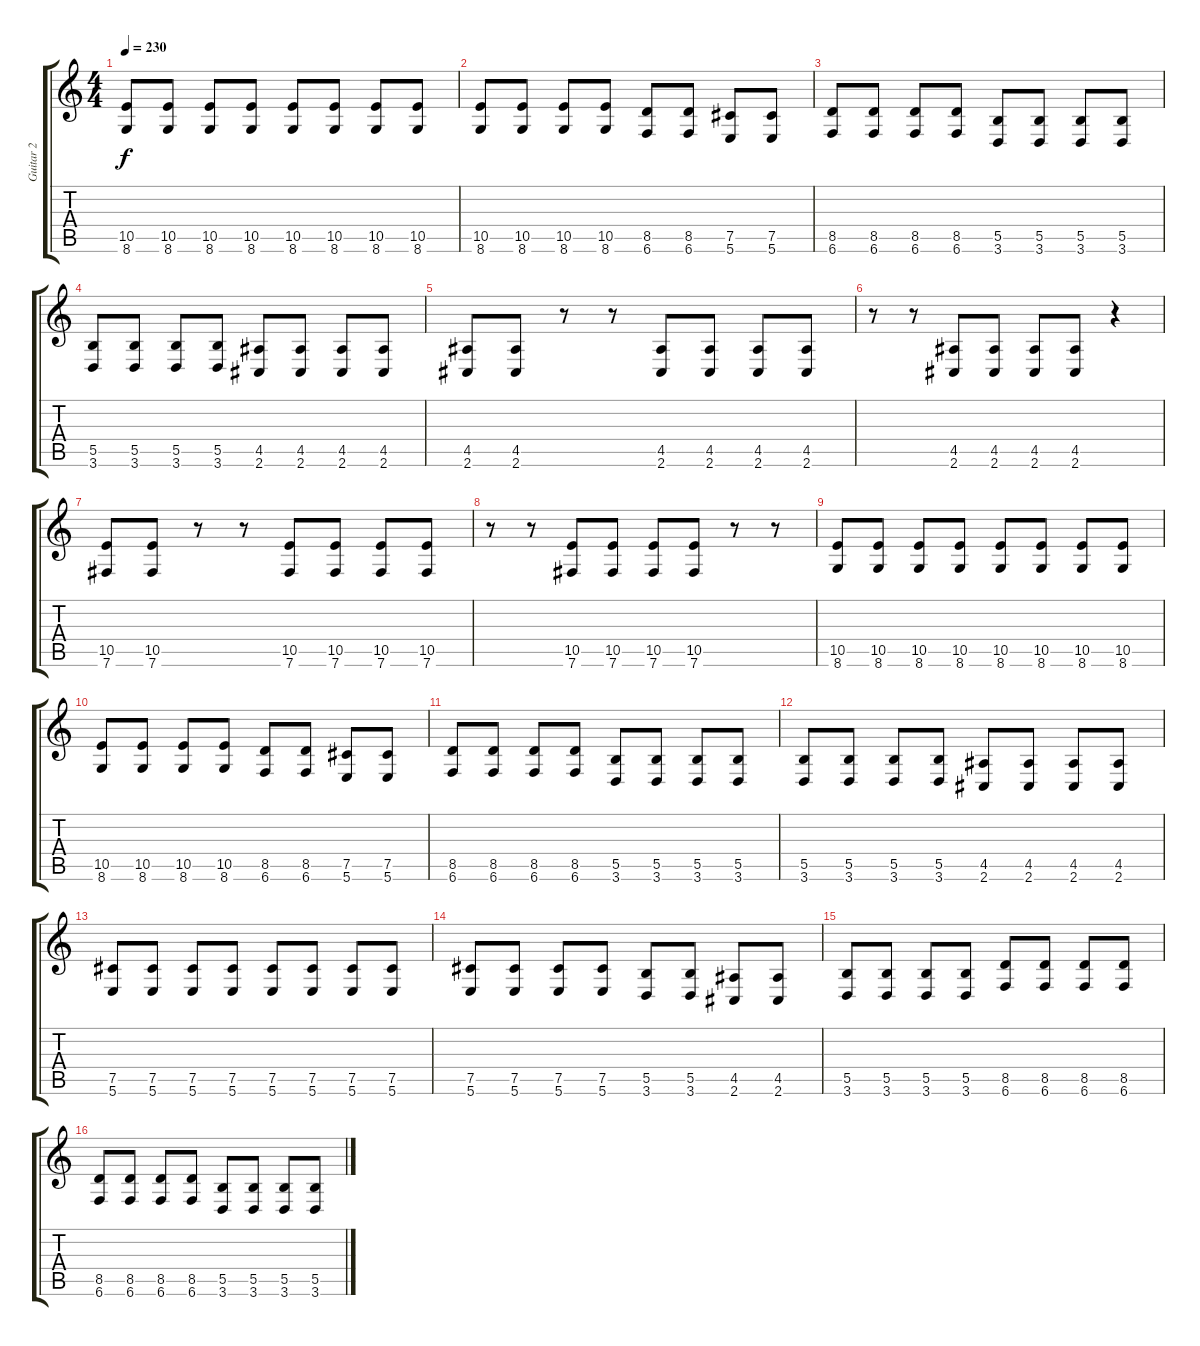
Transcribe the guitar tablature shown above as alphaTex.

\track ("Guitar 2" "Guitar 2") {instrument distortionguitar}
\staff {score tabs}
\tuning (Db4 Ab3 E3 B2 Gb2 B1) {hide}
\ts (4 4)
\tempo 230
\clef g2
\ks c
(10.5 8.6).8{dy f} (10.5 8.6).8 (10.5 8.6).8 (10.5 8.6).8 (10.5 8.6).8 (10.5 8.6).8 (10.5 8.6).8 (10.5 8.6).8 |
(10.5 8.6).8 (10.5 8.6).8 (10.5 8.6).8 (10.5 8.6).8 (8.5 6.6).8 (8.5 6.6).8 (7.5 5.6).8 (7.5 5.6).8 |
(8.5 6.6).8 (8.5 6.6).8 (8.5 6.6).8 (8.5 6.6).8 (5.5 3.6).8 (5.5 3.6).8 (5.5 3.6).8 (5.5 3.6).8 |
(5.5 3.6).8 (5.5 3.6).8 (5.5 3.6).8 (5.5 3.6).8 (4.5 2.6).8 (4.5 2.6).8 (4.5 2.6).8 (4.5 2.6).8 |
(4.5 2.6).8 (4.5 2.6).8 r.8 r.8 (4.5 2.6).8 (4.5 2.6).8 (4.5 2.6).8 (4.5 2.6).8 |
r.8 r.8 (4.5 2.6).8 (4.5 2.6).8 (4.5 2.6).8 (4.5 2.6).8 r.4 |
(10.5 7.6).8 (10.5 7.6).8 r.8 r.8 (10.5 7.6).8 (10.5 7.6).8 (10.5 7.6).8 (10.5 7.6).8 |
r.8 r.8 (10.5 7.6).8 (10.5 7.6).8 (10.5 7.6).8 (10.5 7.6).8 r.8 r.8 |
(10.5 8.6).8 (10.5 8.6).8 (10.5 8.6).8 (10.5 8.6).8 (10.5 8.6).8 (10.5 8.6).8 (10.5 8.6).8 (10.5 8.6).8 |
(10.5 8.6).8 (10.5 8.6).8 (10.5 8.6).8 (10.5 8.6).8 (8.5 6.6).8 (8.5 6.6).8 (7.5 5.6).8 (7.5 5.6).8 |
(8.5 6.6).8 (8.5 6.6).8 (8.5 6.6).8 (8.5 6.6).8 (5.5 3.6).8 (5.5 3.6).8 (5.5 3.6).8 (5.5 3.6).8 |
(5.5 3.6).8 (5.5 3.6).8 (5.5 3.6).8 (5.5 3.6).8 (4.5 2.6).8 (4.5 2.6).8 (4.5 2.6).8 (4.5 2.6).8 |
(7.5 5.6).8 (7.5 5.6).8 (7.5 5.6).8 (7.5 5.6).8 (7.5 5.6).8 (7.5 5.6).8 (7.5 5.6).8 (7.5 5.6).8 |
(7.5 5.6).8 (7.5 5.6).8 (7.5 5.6).8 (7.5 5.6).8 (5.5 3.6).8 (5.5 3.6).8 (4.5 2.6).8 (4.5 2.6).8 |
(5.5 3.6).8 (5.5 3.6).8 (5.5 3.6).8 (5.5 3.6).8 (8.5 6.6).8 (8.5 6.6).8 (8.5 6.6).8 (8.5 6.6).8 |
(8.5 6.6).8 (8.5 6.6).8 (8.5 6.6).8 (8.5 6.6).8 (5.5 3.6).8 (5.5 3.6).8 (5.5 3.6).8 (5.5 3.6).8
